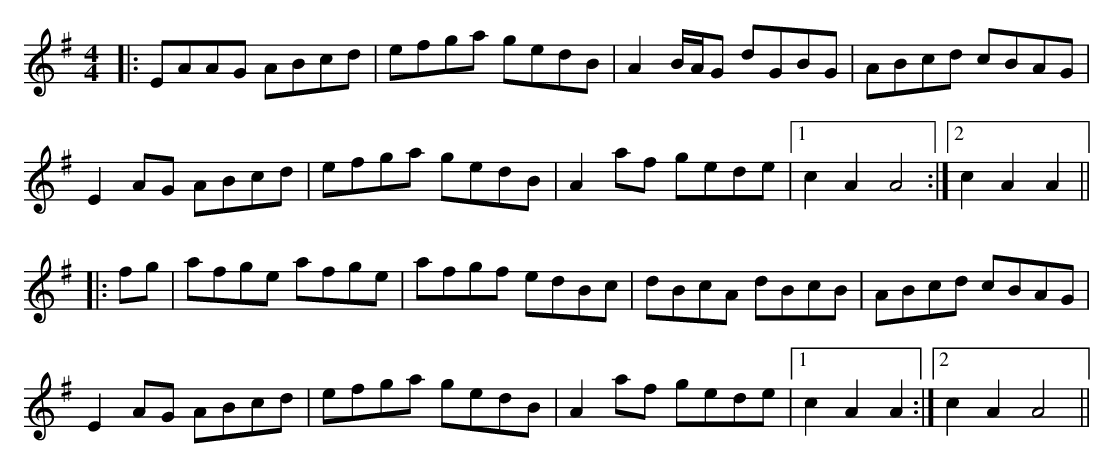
X:1
M:4/4
K:Ador
|:EAAG ABcd|efga gedB|A2B/A/G dGBG|ABcd cBAG|
E2AG ABcd|efga gedB|A2af gede|1 c2A2 A4:|2 c2A2 A2||
|:fg|afge afge|afgf edBc|dBcA dBcB|ABcd cBAG|
E2AG ABcd|efga gedB|A2af gede|1 c2A2 A2:|2 c2A2 A4||
